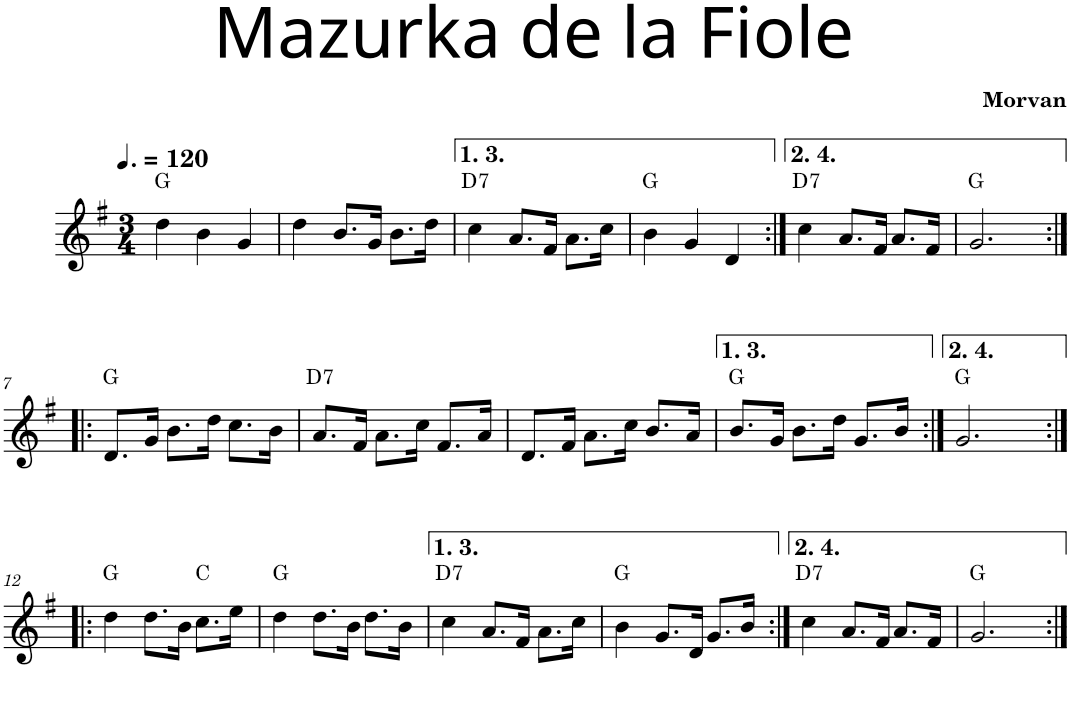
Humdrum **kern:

**kern	**harte
*part1	*part1
*staff1	*
*I"Violon	*
*I'Vln.	*
*clefG2	*
*k[f#]	*
*M3/4	*
*MM180	*
=1	=1
4dd\	G:maj
4b\	.
4g/	.
=2	=2
4dd\	.
8.b/L	.
16g/Jk	.
8.b\L	.
16dd\Jk	.
=3	=3
!	!LO:H:kt=7
4cc\	D:7
8.a/L	.
16f#/Jk	.
8.a\L	.
16cc\Jk	.
=4	=4
4b\	G:maj
4g/	.
4d/	.
=5:|!	=5:|!
!	!LO:H:kt=7
4cc\	D:7
8.a/L	.
16f#/Jk	.
8.a/L	.
16f#/Jk	.
=6	=6
2.g/	G:maj
!!LO:LB:g=z
=7:|!|:	=7:|!|:
8.d/L	G:maj
16g/Jk	.
8.b\L	.
16dd\Jk	.
8.cc\L	.
16b\Jk	.
=8	=8
!	!LO:H:kt=7
8.a/L	D:7
16f#/Jk	.
8.a\L	.
16cc\Jk	.
8.f#/L	.
16a/Jk	.
=9	=9
8.d/L	.
16f#/Jk	.
8.a\L	.
16cc\Jk	.
8.b/L	.
16a/Jk	.
=10	=10
8.b/L	G:maj
16g/Jk	.
8.b\L	.
16dd\Jk	.
8.g/L	.
16b/Jk	.
=11:|!	=11:|!
2.g/	G:maj
!!LO:LB:g=z
=12:|!|:	=12:|!|:
4dd\	G:maj
8.dd\L	.
16b\Jk	.
8.cc\L	C:maj
16ee\Jk	.
=13	=13
4dd\	G:maj
8.dd\L	.
16b\Jk	.
8.dd\L	.
16b\Jk	.
=14	=14
!	!LO:H:kt=7
4cc\	D:7
8.a/L	.
16f#/Jk	.
8.a\L	.
16cc\Jk	.
=15	=15
4b\	G:maj
8.g/L	.
16d/Jk	.
8.g/L	.
16b/Jk	.
=16:|!	=16:|!
!	!LO:H:kt=7
4cc\	D:7
8.a/L	.
16f#/Jk	.
8.a/L	.
16f#/Jk	.
=17	=17
2.g/	G:maj
=:|!	=:|!
*-	*-
